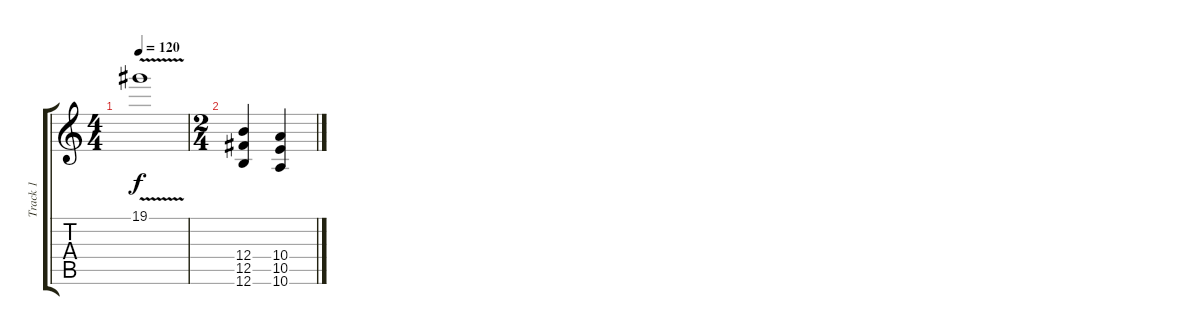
\track ("Track 1" "Track 1") {instrument distortionguitar}
\staff {score tabs}
\tuning (Db4 Ab3 E3 B2 Gb2 B1) {hide}
\ts (4 4)
\tempo 120
\clef g2
\ks c
19.1{v}.1{dy f} |
\ts (2 4)
(12.4 12.5 12.6).4 (10.4 10.5 10.6).4
